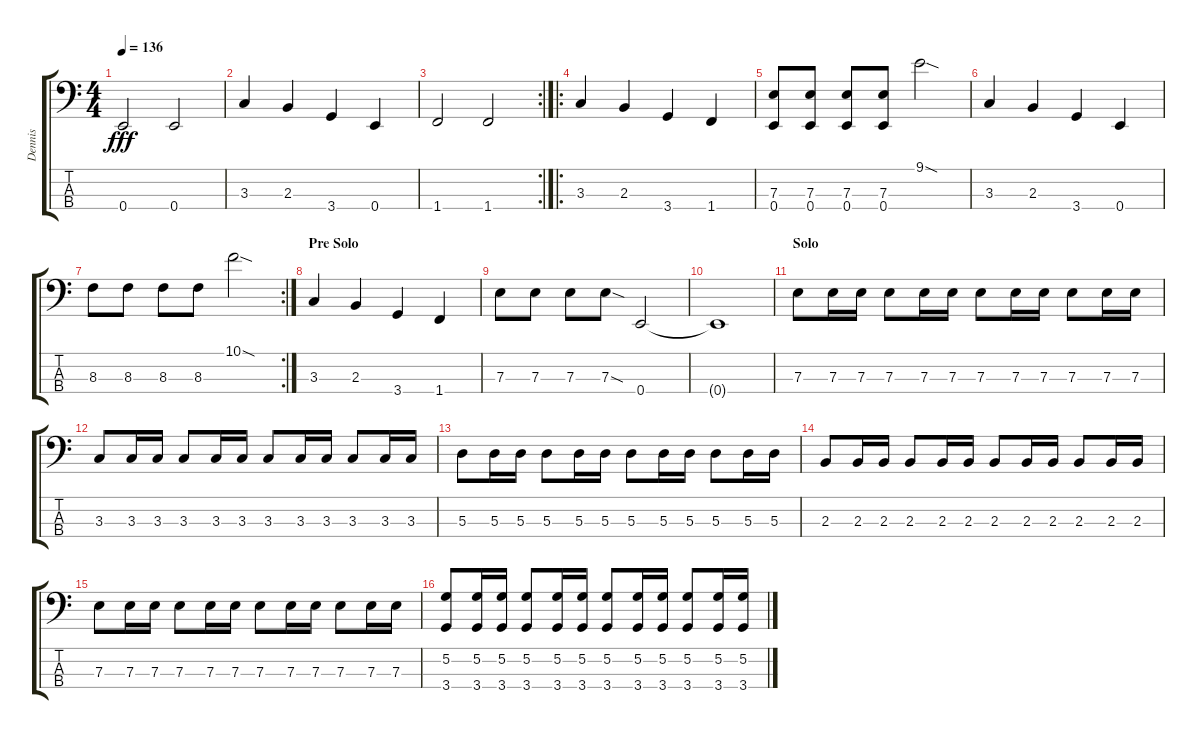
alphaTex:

\track ("Dennis" "Dennis") {instrument electricbassfinger}
\staff {score tabs}
\tuning (G2 D2 A1 E1) {hide}
\ts (4 4)
\tempo 136
\clef f4
\ks c
0.4.2{dy fff} 0.4.2 |
3.3.4 2.3.4 3.4.4 0.4.4 |
\rc 2
1.4.2 1.4.2 |
\ro
3.3.4 2.3.4 3.4.4 1.4.4 |
(7.3 0.4).8 (7.3 0.4).8 (7.3 0.4).8 (7.3 0.4).8 9.1{sod}.2 |
3.3.4 2.3.4 3.4.4 0.4.4 |
\rc 2
8.3.8 8.3.8 8.3.8 8.3.8 10.1{sod}.2 |
\section ("" "Pre Solo")
3.3.4 2.3.4 3.4.4 1.4.4 |
7.3.8 7.3.8 7.3.8 7.3{sod}.8 0.4.2 |
0.4{t}.1 |
\section ("" "Solo")
7.3.8 7.3.16 7.3.16 7.3.8 7.3.16 7.3.16 7.3.8 7.3.16 7.3.16 7.3.8 7.3.16 7.3.16 |
3.3.8 3.3.16 3.3.16 3.3.8 3.3.16 3.3.16 3.3.8 3.3.16 3.3.16 3.3.8 3.3.16 3.3.16 |
5.3.8 5.3.16 5.3.16 5.3.8 5.3.16 5.3.16 5.3.8 5.3.16 5.3.16 5.3.8 5.3.16 5.3.16 |
2.3.8 2.3.16 2.3.16 2.3.8 2.3.16 2.3.16 2.3.8 2.3.16 2.3.16 2.3.8 2.3.16 2.3.16 |
7.3.8 7.3.16 7.3.16 7.3.8 7.3.16 7.3.16 7.3.8 7.3.16 7.3.16 7.3.8 7.3.16 7.3.16 |
(5.2 3.4).8 (5.2 3.4).16 (5.2 3.4).16 (5.2 3.4).8 (5.2 3.4).16 (5.2 3.4).16 (5.2 3.4).8 (5.2 3.4).16 (5.2 3.4).16 (5.2 3.4).8 (5.2 3.4).16 (5.2 3.4).16
